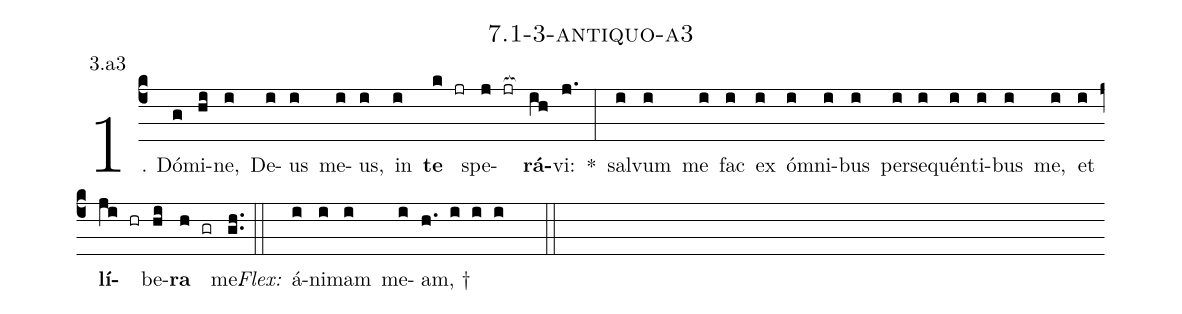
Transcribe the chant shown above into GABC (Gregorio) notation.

name: 7.1-3-antiquo-a3;
annotation: 3.a3;
%%
(c4)1. Dó(g)mi(hi)ne,(i) De(i)us(i) me(i)us,(i) in(i) <b>te</b>(k jr) spe(j jr[ocb:1{])<b>rá</b>(ih[ocb:0}])vi:(j.) *(:) sal(i)vum(i) me(i) fac(i) ex(i) óm(i)ni(i)bus(i) per(i)se(i)quén(i)ti(i)bus(i) me,(i) et(i) <b>lí</b>(ji hr)be(hi)<b>ra</b>(h gr) me.(gh..) (::)
<i>Flex:</i>()  á(i)ni(i)mam(i) me(i)am, †(h. i i i  ::)
